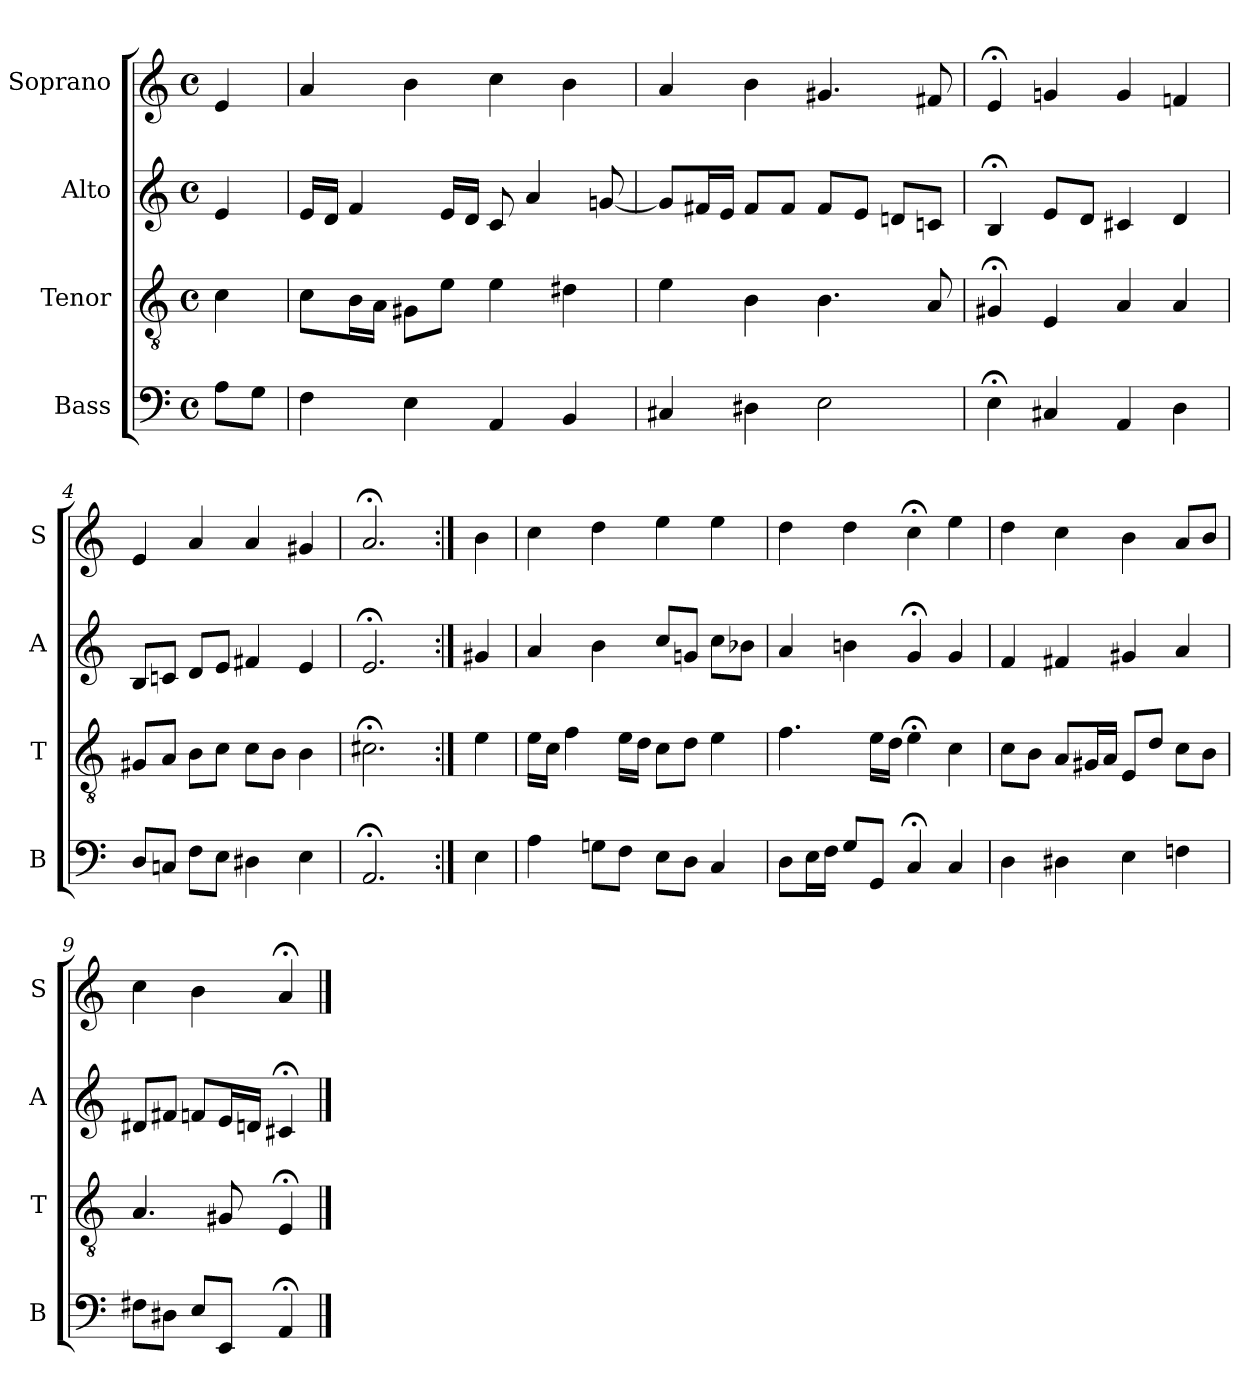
**kern	**kern	**kern	**kern
*part4	*part3	*part2	*part1
*staff4	*staff3	*staff2	*staff1
*I"Bass	*I"Tenor	*I"Alto	*I"Soprano
*I'B	*I'T	*I'A	*I'S
*clefF4	*clefGv2	*clefG2	*clefG2
*k[]	*k[]	*k[]	*k[]
*a:	*a:	*a:	*a:
*M4/4	*M4/4	*M4/4	*M4/4
*met(c)	*met(c)	*met(c)	*met(c)
*MM100	*MM100	*MM100	*MM100
=	=	=	=
8AL	4c	4e	4e
8GJ	.	.	.
=1	=1	=1	=1
4F	8cL	16eLL	4a
.	.	16dJJ	.
.	16BL	4f	.
.	16AJJ	.	.
4E	8G#XL	.	4b
.	8eJ	16eLL	.
.	.	16dJJ	.
4AA	4e	8c	4cc
.	.	4a	.
4BB	4d#X	.	4b
.	.	[8gn	.
=2	=2	=2	=2
4C#X	4e	8gL]	4a
.	.	16f#XL	.
.	.	16eJJ	.
4D#X	4B	8f#L	4b
.	.	8f#J	.
2E	4.B	8f#L	4.g#X
.	.	8eJ	.
.	.	8dnL	.
.	8A	8cnJ	8f#X
=3	=3	=3	=3
4E;<	4G#X;<	4B;<	4e;<
4C#X	4E	8eL	4gn
.	.	8dJ	.
4AA	4A	4c#X	4g
4D	4A	4d	4fn
=4	=4	=4	=4
8DL	8G#XL	8BL	4e
8CnJ	8AJ	8cnJ	.
8FL	8BL	8dL	4a
8EJ	8cJ	8eJ	.
4D#X	8cL	4f#X	4a
.	8BJ	.	.
4E	4B	4e	4g#X
=5	=5	=5	=5
2.AA;<	2.c#X;<	2.e;<	2.a;<
=:|!	=:|!	=:|!	=:|!
4E	4e	4g#X	4b
=6	=6	=6	=6
4A	16eLL	4a	4cc
.	16cJJ	.	.
.	4f	.	.
8GnL	.	4b	4dd
8FJ	16eLL	.	.
.	16dJJ	.	.
8EL	8cL	8ccL	4ee
8DJ	8dJ	8gnJ	.
4C	4e	8ccL	4ee
.	.	8b-XJ	.
=7	=7	=7	=7
8DL	4.f	4a	4dd
16EL	.	.	.
16FJJ	.	.	.
8GL	.	4bn	4dd
8GGJ	16eLL	.	.
.	16dJJ	.	.
4C;<	4e;<	4g;<	4cc;<
4C	4c	4g	4ee
=8	=8	=8	=8
4D	8cL	4f	4dd
.	8BJ	.	.
4D#X	8AL	4f#X	4cc
.	16G#XL	.	.
.	16AJJ	.	.
4E	8EL	4g#X	4b
.	8dJ	.	.
4Fn	8cL	4a	8aL
.	8BJ	.	8bJ
=9	=9	=9	=9
8F#XL	4.A	8d#XL	4cc
8D#XJ	.	8f#XJ	.
8EL	.	8fnL	4b
8EEJ	8G#X	16eL	.
.	.	16dnJJ	.
4AA;<	4E;<	4c#X;<	4a;<
==	==	==	==
*-	*-	*-	*-
